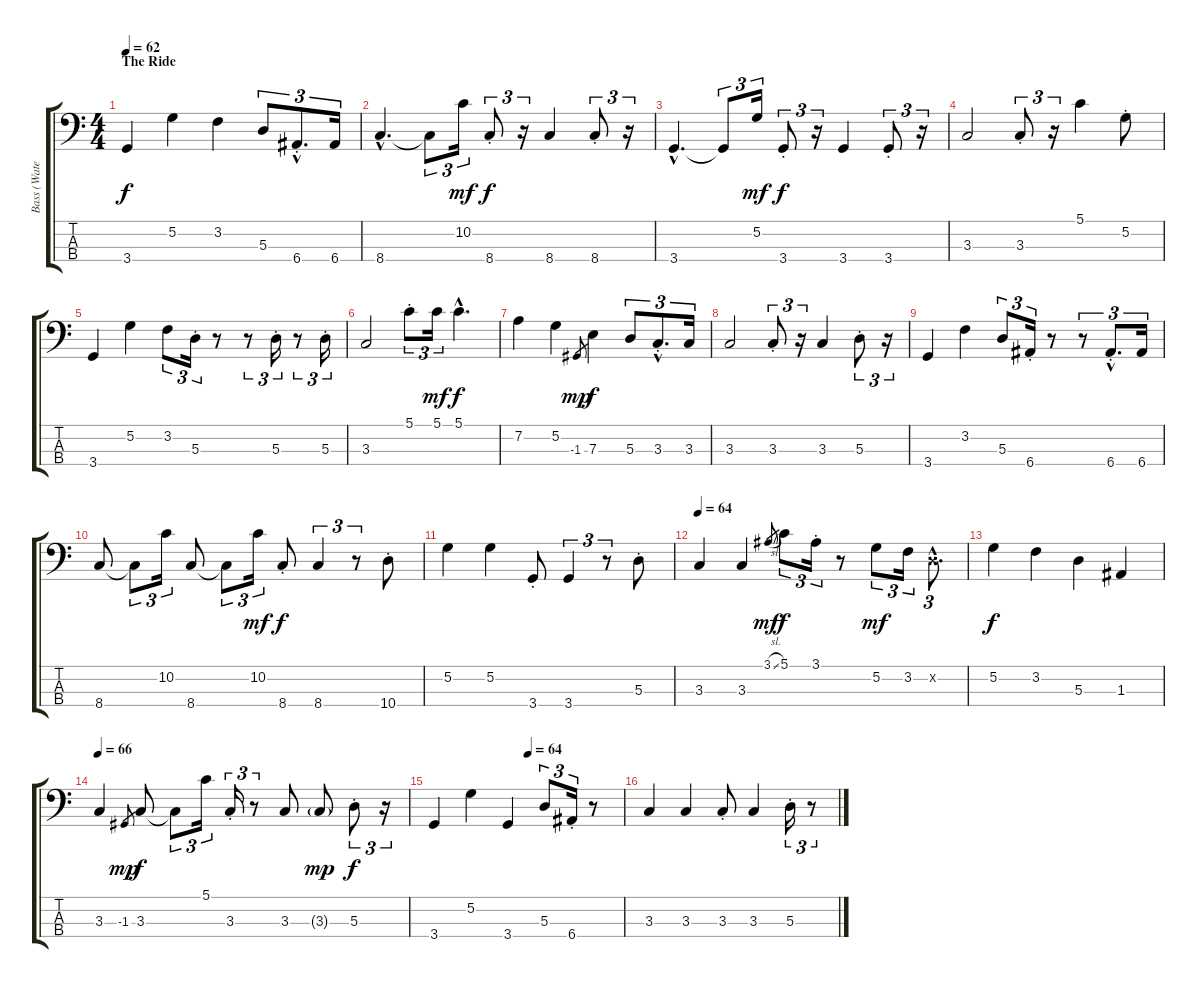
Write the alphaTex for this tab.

\track ("Bass (Waters)" "Bass (Wate") {instrument electricbasspick}
\staff {score tabs}
\tuning (G2 D2 A1 E1) {hide}
\ts (4 4)
\section ("" "The Ride")
\tempo 62
\clef f4
\ks c
3.4.4{dy f volume 14} 5.2.4 3.2.4 5.3.8{tu (3 2)} 6.4{hac st}.8{d tu (3 2)} 6.4.16{tu (3 2)} |
8.4{hac}.4{d} 8.4{t}.8{tu (3 2)} 10.2.16{tu (3 2) dy mf} 8.4{st}.8{tu (3 2) dy f} r.16{tu (3 2)} 8.4.4 8.4{st}.8{tu (3 2)} r.16{tu (3 2)} |
3.4{hac}.4{d} 3.4{t}.8{tu (3 2)} 5.2.16{tu (3 2) dy mf} 3.4{st}.8{tu (3 2) dy f} r.16{tu (3 2)} 3.4.4 3.4{st}.8{tu (3 2)} r.16{tu (3 2)} |
3.3.2 3.3{st}.8{tu (3 2)} r.16{tu (3 2)} 5.1.4 5.2{st}.8 |
3.4.4 5.2.4 3.2.8{tu (3 2)} 5.3{st}.16{tu (3 2)} r.8 r.8{tu (3 2)} 5.3{st}.16{tu (3 2)} r.8{tu (3 2)} 5.3{st}.16{tu (3 2)} |
3.3.2 5.1{st}.8{tu (3 2)} 5.1.16{tu (3 2) dy mf} 5.1{hac}.4{d dy f} |
7.2.4 5.2.4 -1.3.8{gr dy mp} 7.3.4{dy f} 5.3.8{tu (3 2)} 3.3{hac st}.8{d tu (3 2)} 3.3.16{tu (3 2)} |
3.3.2 3.3{st}.8{tu (3 2)} r.16{tu (3 2)} 3.3.4 5.3{st}.8{tu (3 2)} r.16{tu (3 2)} |
3.4.4 3.2.4 5.3.8{tu (3 2)} 6.4{st}.16{tu (3 2)} r.8 r.8{tu (3 2)} 6.4{hac st}.8{d tu (3 2)} 6.4.16{tu (3 2)} |
8.4.8 8.4{t}.8{tu (3 2)} 10.2.16{tu (3 2)} 8.4.8 8.4{t}.8{tu (3 2)} 10.2.16{tu (3 2) dy mf} 8.4{st}.8{dy f} 8.4.4{tu (3 2)} r.8{tu (3 2)} 10.4{st}.8 |
5.2.4 5.2.4 3.4{st}.8 3.4.4{tu (3 2)} r.8{tu (3 2)} 5.3{st}.8 |
\tempo 64
3.3.4 3.3.4 3.1{sl}.8{gr dy mf} 5.1.8{tu (3 2) dy f} 3.1{st}.16{tu (3 2)} r.8 5.2.8{tu (3 2) dy mf} 3.2.16{tu (3 2)} 0.2{hac x}.8{d tu (3 2)} |
5.2.4{dy f} 3.2.4 5.3.4 1.3.4 |
\tempo 66
3.3.4 -1.3.8{gr dy mp} 3.3.8{dy f} 3.3{t}.8{tu (3 2)} 5.1.16{tu (3 2)} 3.3{st}.16{tu (3 2)} r.8{tu (3 2)} 3.3.8 3.3{g}.8{dy mp} 5.3{st}.8{tu (3 2) dy f} r.16{tu (3 2)} |
\tempo (64 0.5)
3.4.4 5.2.4 3.4.4 5.3.8{tu (3 2)} 6.4{st}.16{tu (3 2)} r.8 |
3.3.4 3.3.4 3.3{st}.8 3.3.4 5.3{st}.16{tu (3 2)} r.8{tu (3 2)}
